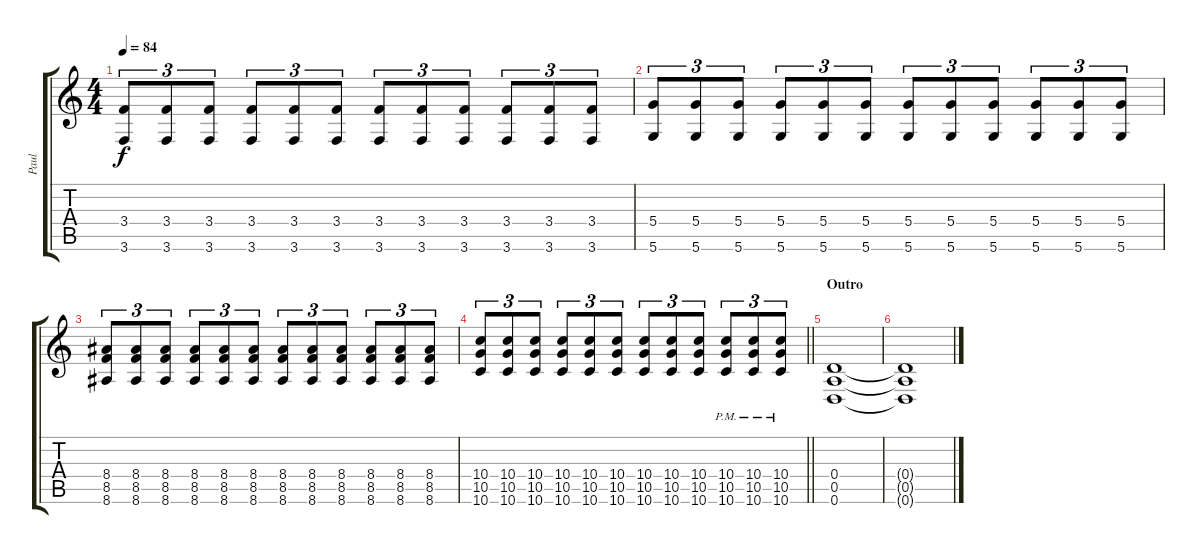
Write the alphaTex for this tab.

\track ("Paul" "Paul") {instrument distortionguitar}
\staff {score tabs}
\tuning (E4 B3 G3 D3 A2 D2) {hide}
\ts (4 4)
\tempo 84
\clef g2
\ks c
(3.4 3.6).8{tu (3 2) dy f} (3.4 3.6).8{tu (3 2)} (3.4 3.6).8{tu (3 2)} (3.4 3.6).8{tu (3 2)} (3.4 3.6).8{tu (3 2)} (3.4 3.6).8{tu (3 2)} (3.4 3.6).8{tu (3 2)} (3.4 3.6).8{tu (3 2)} (3.4 3.6).8{tu (3 2)} (3.4 3.6).8{tu (3 2)} (3.4 3.6).8{tu (3 2)} (3.4 3.6).8{tu (3 2)} |
(5.4 5.6).8{tu (3 2)} (5.4 5.6).8{tu (3 2)} (5.4 5.6).8{tu (3 2)} (5.4 5.6).8{tu (3 2)} (5.4 5.6).8{tu (3 2)} (5.4 5.6).8{tu (3 2)} (5.4 5.6).8{tu (3 2)} (5.4 5.6).8{tu (3 2)} (5.4 5.6).8{tu (3 2)} (5.4 5.6).8{tu (3 2)} (5.4 5.6).8{tu (3 2)} (5.4 5.6).8{tu (3 2)} |
(8.4 8.5 8.6).8{tu (3 2)} (8.4 8.5 8.6).8{tu (3 2)} (8.4 8.5 8.6).8{tu (3 2)} (8.4 8.5 8.6).8{tu (3 2)} (8.4 8.5 8.6).8{tu (3 2)} (8.4 8.5 8.6).8{tu (3 2)} (8.4 8.5 8.6).8{tu (3 2)} (8.4 8.5 8.6).8{tu (3 2)} (8.4 8.5 8.6).8{tu (3 2)} (8.4 8.5 8.6).8{tu (3 2)} (8.4 8.5 8.6).8{tu (3 2)} (8.4 8.5 8.6).8{tu (3 2)} |
\barLineRight lightlight
(10.4 10.5 10.6).8{tu (3 2)} (10.4 10.5 10.6).8{tu (3 2)} (10.4 10.5 10.6).8{tu (3 2)} (10.4 10.5 10.6).8{tu (3 2)} (10.4 10.5 10.6).8{tu (3 2)} (10.4 10.5 10.6).8{tu (3 2)} (10.4 10.5 10.6).8{tu (3 2)} (10.4 10.5 10.6).8{tu (3 2)} (10.4 10.5 10.6).8{tu (3 2)} (10.4{pm} 10.5{pm} 10.6{pm}).8{tu (3 2)} (10.4{pm} 10.5{pm} 10.6{pm}).8{tu (3 2)} (10.4{pm} 10.5{pm} 10.6{pm}).8{tu (3 2)} |
\section ("" "Outro")
(0.4 0.5 0.6).1 |
(0.4{t} 0.5{t} 0.6{t}).1
